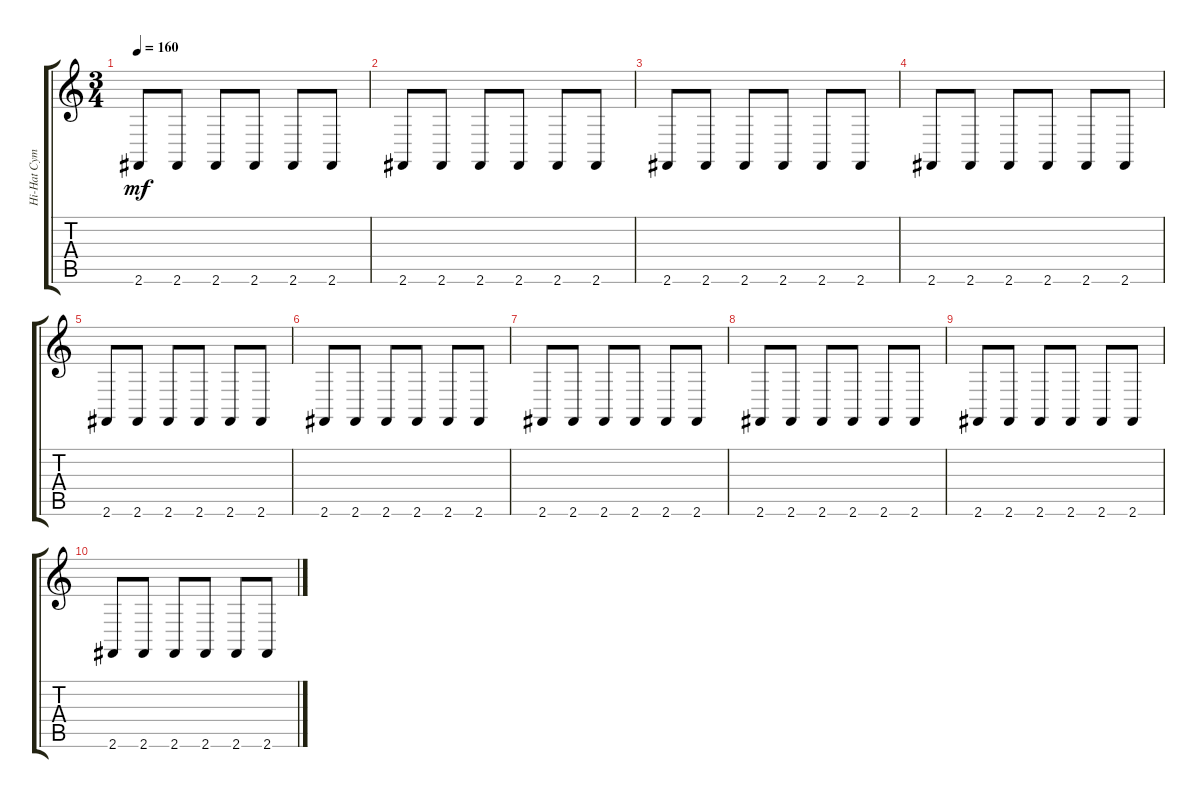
\track ("Hi-Hat Cymbals" "Hi-Hat Cym") {instrument musicbox}
\staff {score tabs}
\tuning (E4 B3 G3 D3 A2 E2) {hide}
\ts (3 4)
\tempo 160
\clef g2
\ks c
2.6.8{dy mf volume 13} 2.6.8{volume 13} 2.6.8{volume 13} 2.6.8{volume 13} 2.6.8{volume 12} 2.6.8{volume 12} |
2.6.8{volume 12} 2.6.8{volume 12} 2.6.8{volume 12} 2.6.8{volume 11} 2.6.8{volume 11} 2.6.8{volume 11} |
2.6.8{volume 11} 2.6.8{volume 10} 2.6.8{volume 10} 2.6.8{volume 10} 2.6.8{volume 10} 2.6.8{volume 10} |
2.6.8{volume 9} 2.6.8{volume 9} 2.6.8{volume 9} 2.6.8{volume 9} 2.6.8{volume 8} 2.6.8{volume 8} |
2.6.8{volume 8} 2.6.8{volume 8} 2.6.8{volume 8} 2.6.8{volume 7} 2.6.8{volume 7} 2.6.8{volume 7} |
2.6.8{volume 7} 2.6.8{volume 6} 2.6.8{volume 6} 2.6.8{volume 6} 2.6.8{volume 6} 2.6.8{volume 6} |
2.6.8{volume 5} 2.6.8{volume 5} 2.6.8{volume 5} 2.6.8{volume 5} 2.6.8{volume 4} 2.6.8{volume 4} |
2.6.8{volume 4} 2.6.8{volume 4} 2.6.8{volume 4} 2.6.8{volume 3} 2.6.8{volume 3} 2.6.8{volume 3} |
2.6.8{volume 3} 2.6.8{volume 2} 2.6.8{volume 2} 2.6.8{volume 2} 2.6.8{volume 2} 2.6.8{volume 2} |
2.6.8{volume 1} 2.6.8{volume 1} 2.6.8{volume 1} 2.6.8{volume 1} 2.6.8{volume 0} 2.6.8{volume 0}
